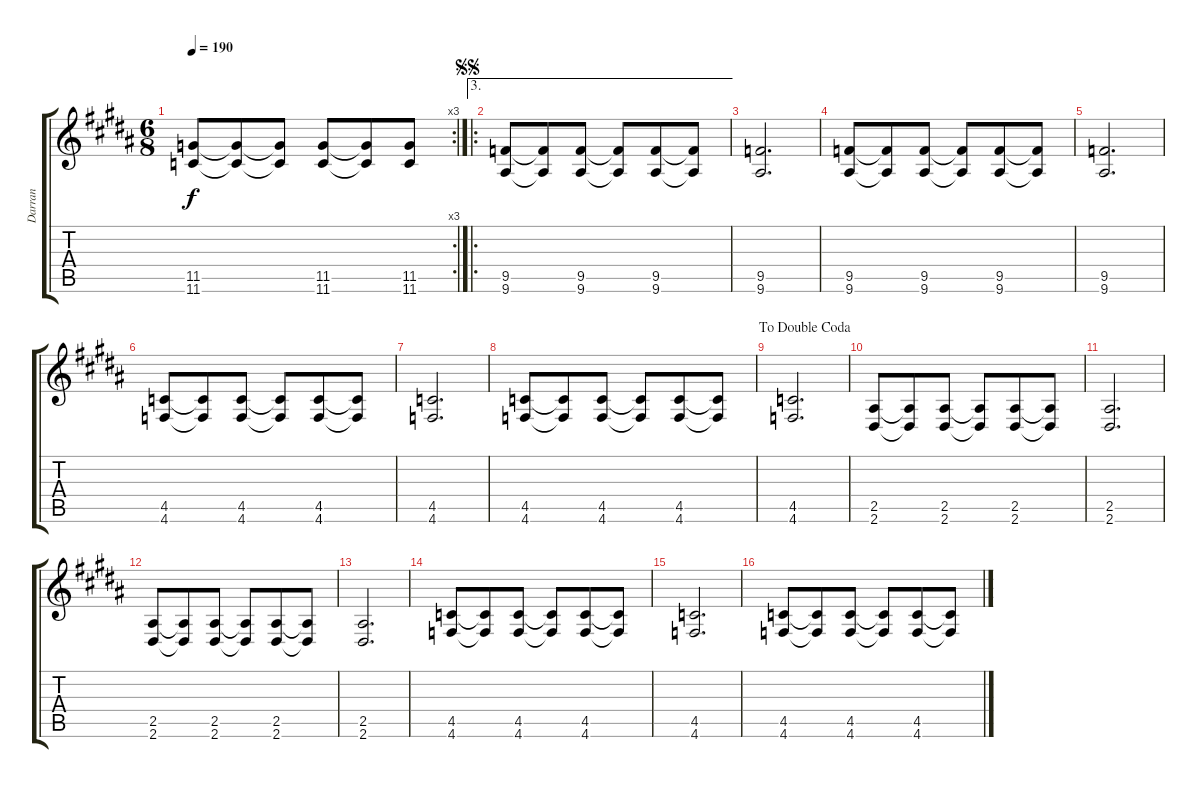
\track ("Darran" "Darran") {instrument overdrivenguitar}
\staff {score tabs}
\tuning (Eb4 Bb3 Gb3 Db3 Ab2 Db2) {hide}
\rc 3
\ts (6 8)
\tempo 190
\clef g2
\ks g#minor
(11.5 11.6).8{dy f} (11.5{t} 11.6{t}).8 (11.5{t} 11.6{t}).8 (11.5 11.6).8 (11.5{t} 11.6{t}).8 (11.5 11.6).8 |
\ae 3
\ro
\jump segnosegno
\ks b
(9.5 9.6).8 (9.5{t} 9.6{t}).8 (9.5 9.6).8 (9.5{t} 9.6{t}).8 (9.5 9.6).8 (9.5{t} 9.6{t}).8 |
\ks g#minor
(9.5 9.6).2{d} |
(9.5 9.6).8 (9.5{t} 9.6{t}).8 (9.5 9.6).8 (9.5{t} 9.6{t}).8 (9.5 9.6).8 (9.5{t} 9.6{t}).8 |
(9.5 9.6).2{d} |
\ks b
(4.5 4.6).8 (4.5{t} 4.6{t}).8 (4.5 4.6).8 (4.5{t} 4.6{t}).8 (4.5 4.6).8 (4.5{t} 4.6{t}).8 |
\ks g#minor
(4.5 4.6).2{d} |
(4.5 4.6).8 (4.5{t} 4.6{t}).8 (4.5 4.6).8 (4.5{t} 4.6{t}).8 (4.5 4.6).8 (4.5{t} 4.6{t}).8 |
\jump dadoublecoda
(4.5 4.6).2{d} |
\ks b
(2.5 2.6).8 (2.5{t} 2.6{t}).8 (2.5 2.6).8 (2.5{t} 2.6{t}).8 (2.5 2.6).8 (2.5{t} 2.6{t}).8 |
\ks g#minor
(2.5 2.6).2{d} |
(2.5 2.6).8 (2.5{t} 2.6{t}).8 (2.5 2.6).8 (2.5{t} 2.6{t}).8 (2.5 2.6).8 (2.5{t} 2.6{t}).8 |
(2.5 2.6).2{d} |
\ks b
(4.5 4.6).8 (4.5{t} 4.6{t}).8 (4.5 4.6).8 (4.5{t} 4.6{t}).8 (4.5 4.6).8 (4.5{t} 4.6{t}).8 |
\ks g#minor
(4.5 4.6).2{d} |
(4.5 4.6).8 (4.5{t} 4.6{t}).8 (4.5 4.6).8 (4.5{t} 4.6{t}).8 (4.5 4.6).8 (4.5{t} 4.6{t}).8
